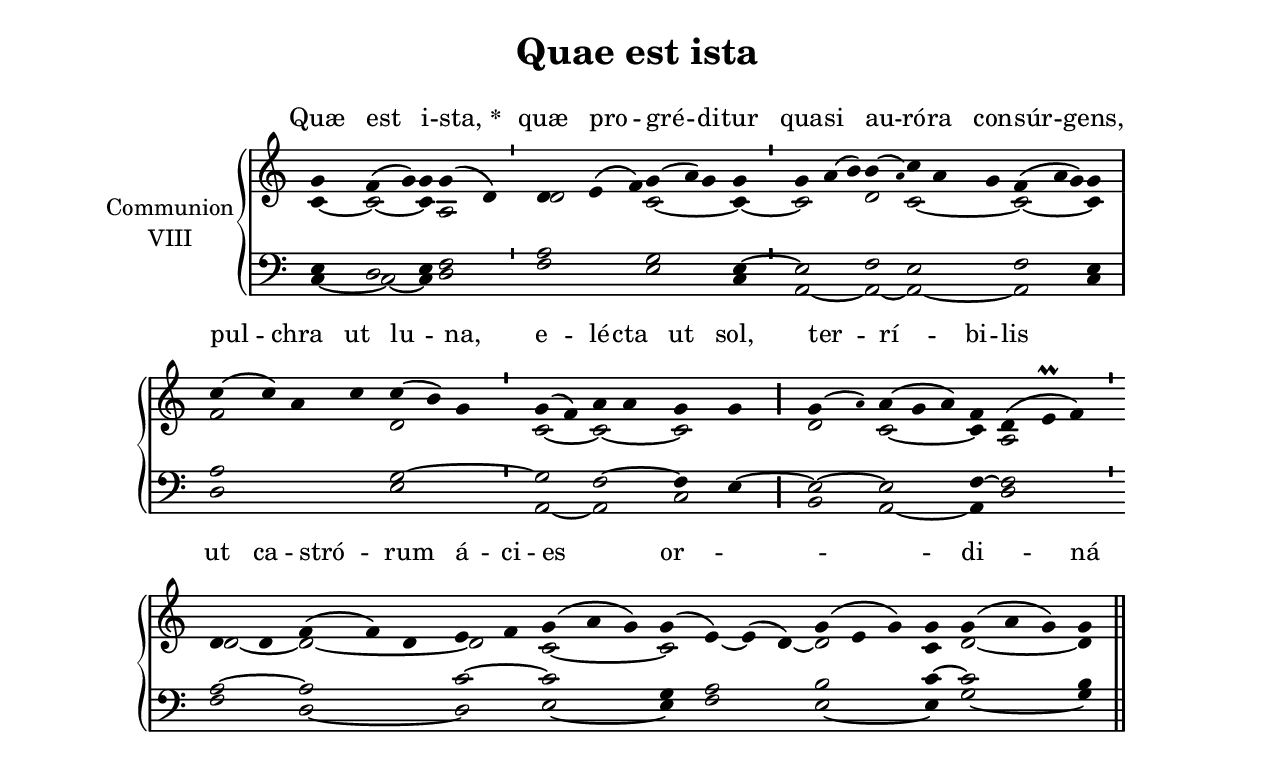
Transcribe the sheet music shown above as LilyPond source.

\version "2.18"
\include "gregorian.ly"
\include "noh2.ily"


%Page reference: page iii.16
%(volume.page)

global = {
 \key g \mixolydian
 \cadenzaOn 
}

\header {
  title = \markup \center-column {"Quae est ista" \vspace #1 }
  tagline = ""
  composer = ""
}

\paper {
 #(include-special-characters)
  oddHeaderMarkup = \markup \fill-line {
    \line {}
    \center-column {
      \on-the-fly #first-page     " "
      \on-the-fly #not-first-page "Quae est ista"
    }
    \line { \on-the-fly #print-page-number-check-first \fromproperty #'page:page-number-string }
  }
  evenHeaderMarkup = \markup \fill-line {
    \line { \on-the-fly #print-page-number-check-first \fromproperty #'page:page-number-string }
    \center-column { "Quae est ista" }
    \line {}
  }
}

chantText = \lyricmode {
Quæ est i -- sta, 
\set stanza = " * " quæ pro -- gré -- di -- tur qua -- si au -- ró -- ra con -- súr -- gens, 
pul -- chra ut lu -- na, e -- lé -- cta ut sol, 
ter -- rí -- bi -- lis ut ca -- stró -- rum á -- ci -- es or -- _ _ di -- ná -- ta? }

chantMusic = {
\tieDown   g'4 f'4 ( g'4) g'4 g'4 ( d'4) \divisioMinima
 d'4 e'4 ( f'4) g'4 ( a'4) g'4 g'4 \divisioMinima
 g'4 a'4 ( b'4) b'4 ( \once \tweak #'font-size #-4 a' ) c''4 a'4 g'4 f'4 ( a'4 g'4) g'4 \divisioMaxima
 c''4 ( c''4) a'4 c''4 c''4 ( b'4) g'4 \divisioMinima
 g'4 ( f'4) a'4 a'4 g'4 g'4 \divisioMaior
 g'4 ( \once \tweak #'font-size #-4 a' ) a'4 ( g'4 a'4) f'4 d'4 ( e'\prall f'4) \divisioMinima
 d'4 d'4 f'4 ( f'4) d'4 e'4 f'4 g'4 ( a'4 g'4) g'4 ( e'4) ~ e'4 ( d'4) g'4 ( e'4 g'4) g'4 g'4 ( a'4 g'4) g'4 \finalis

}

altoMusic = {
c'4 ~ c'2 ~ c'4 a2 \divisioMinima
d'2*3/2 c'2*3/2 ~ c'4 ~ \divisioMinima
c'2*3/2 d'2 c'2*3/2 ~ c'2*3/2 ~ c'4 \divisioMaxima
f'2*4/2 d'2*3/2 \divisioMinima
c'2 ~ c'2 ~ c'2 \divisioMaior
d'2 c'2*3/2 ~ c'4 a2*3/2 \divisioMinima
d'2 ~ d'2*3/2 ~ d'2 c'2*3/2 ~ c'2*3/2 d'4 ~ d'2*3/2 c'4 d'2*3/2 ~ d'4 \finalis
}

tenorMusic = {
e4 d2 e4 f2 \divisioMinima
a2*3/2 g2*3/2 e4 ~ \divisioMinima
e2*3/2 f2 e2*3/2 f2*3/2 e4 \divisioMaxima
a2*4/2 g2*3/2 ~ \divisioMinima
g2 f2 ~ f4 e4 ~ \divisioMaior
e2 ~ e2*3/2 f4 ~ f2*3/2 \divisioMinima
a2 ~ a2*3/2 c'2 ~ c'2*3/2 g4 a2*3/2 b2*3/2 c'4 ~ c'2*3/2 b4 \finalis
}

bassMusic = {
c4 ~ c2 ~ c4 d2 \divisioMinima
f2*3/2 e2*3/2 c4 \divisioMinima
a,2*3/2 ~ a,2 ~ a,2*3/2 ~ a,2*3/2 c4 \divisioMaxima
d2*4/2 e2*3/2 \divisioMinima
a,2 ~ a,2 c2 \divisioMaior
b,2 a,2*3/2 ~ a,4 d2*3/2 \divisioMinima
f2 d2*3/2 ~ d2 e2*3/2 ~ e4 f2*3/2 e2*3/2 ~ e4 g2*3/2 ~ g4 \finalis
}

voiceLines = {
\voiceLineStyle


}

\score{
  <<
    \new GrandStaff <<
      \set GrandStaff.autoBeaming = ##f
      \set GrandStaff.instrumentName = \markup \center-column {
        "Communion"
        "VIII"
      }
      \new Staff = up <<
        \new Voice = "chant" {
          \voiceOne \global \chantMusic
        }
        \new Voice {
          \voiceTwo \global \altoMusic
        }
      >>

      \new Staff = down <<
        \clef bass
        \new Voice {
          \voiceOne \global \tenorMusic
        }
        \new Voice {
          \voiceTwo \global \bassMusic
        }
	\new Voice {
        \voiceThree \global \voiceLines
        }
      >>
    >>
    \new Lyrics \lyricsto chant {
      \chantText
    }
  >>
  \layout{
  }
  \midi{
    \tempo 4 = 125
  }
}
